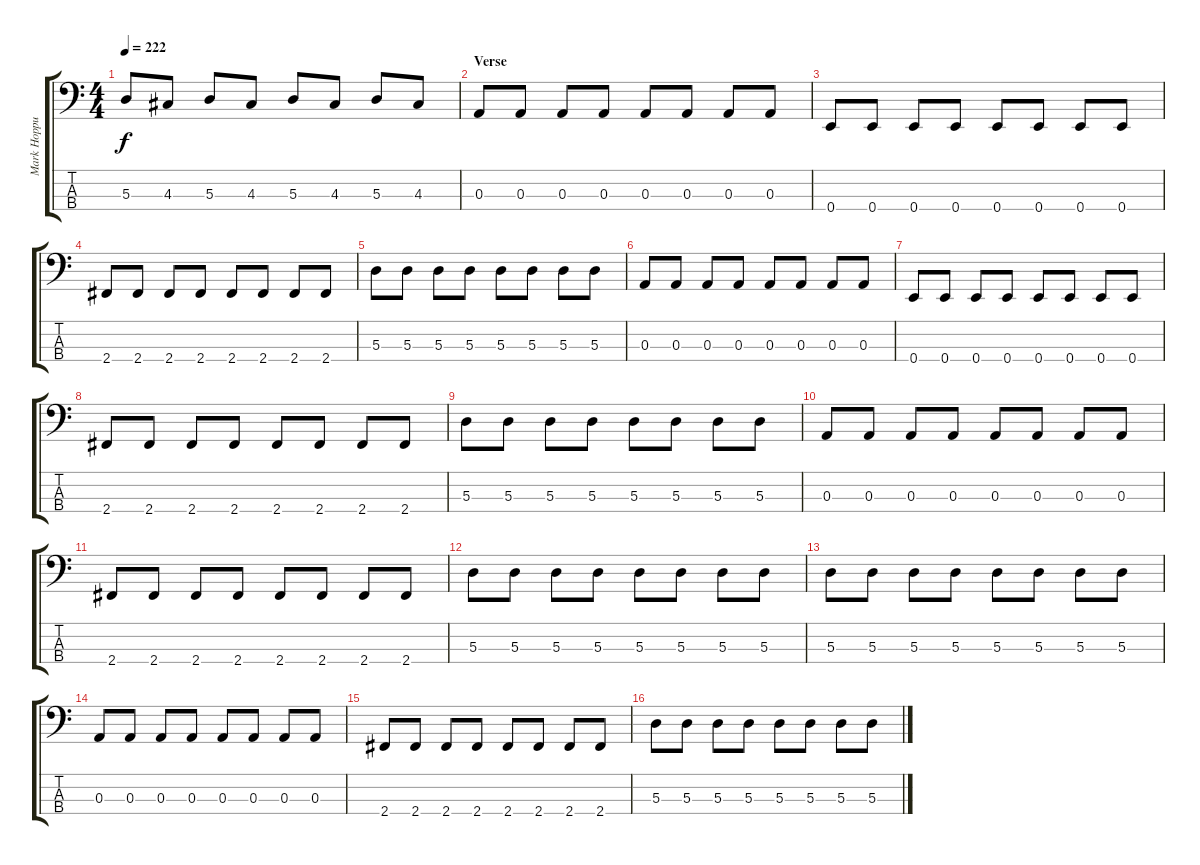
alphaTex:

\track ("Mark Hoppus - Baixo/Bass" "Mark Hoppu") {instrument electricbasspick}
\staff {score tabs}
\tuning (G2 D2 A1 E1) {hide}
\ts (4 4)
\tempo 222
\clef f4
\ks c
5.3.8{dy f} 4.3.8 5.3.8 4.3.8 5.3.8 4.3.8 5.3.8 4.3.8 |
\section ("" "Verse")
0.3.8 0.3.8 0.3.8 0.3.8 0.3.8 0.3.8 0.3.8 0.3.8 |
0.4.8 0.4.8 0.4.8 0.4.8 0.4.8 0.4.8 0.4.8 0.4.8 |
2.4.8 2.4.8 2.4.8 2.4.8 2.4.8 2.4.8 2.4.8 2.4.8 |
5.3.8 5.3.8 5.3.8 5.3.8 5.3.8 5.3.8 5.3.8 5.3.8 |
0.3.8 0.3.8 0.3.8 0.3.8 0.3.8 0.3.8 0.3.8 0.3.8 |
0.4.8 0.4.8 0.4.8 0.4.8 0.4.8 0.4.8 0.4.8 0.4.8 |
2.4.8 2.4.8 2.4.8 2.4.8 2.4.8 2.4.8 2.4.8 2.4.8 |
5.3.8 5.3.8 5.3.8 5.3.8 5.3.8 5.3.8 5.3.8 5.3.8 |
0.3.8 0.3.8 0.3.8 0.3.8 0.3.8 0.3.8 0.3.8 0.3.8 |
2.4.8 2.4.8 2.4.8 2.4.8 2.4.8 2.4.8 2.4.8 2.4.8 |
5.3.8 5.3.8 5.3.8 5.3.8 5.3.8 5.3.8 5.3.8 5.3.8 |
5.3.8 5.3.8 5.3.8 5.3.8 5.3.8 5.3.8 5.3.8 5.3.8 |
0.3.8 0.3.8 0.3.8 0.3.8 0.3.8 0.3.8 0.3.8 0.3.8 |
2.4.8 2.4.8 2.4.8 2.4.8 2.4.8 2.4.8 2.4.8 2.4.8 |
5.3.8 5.3.8 5.3.8 5.3.8 5.3.8 5.3.8 5.3.8 5.3.8
